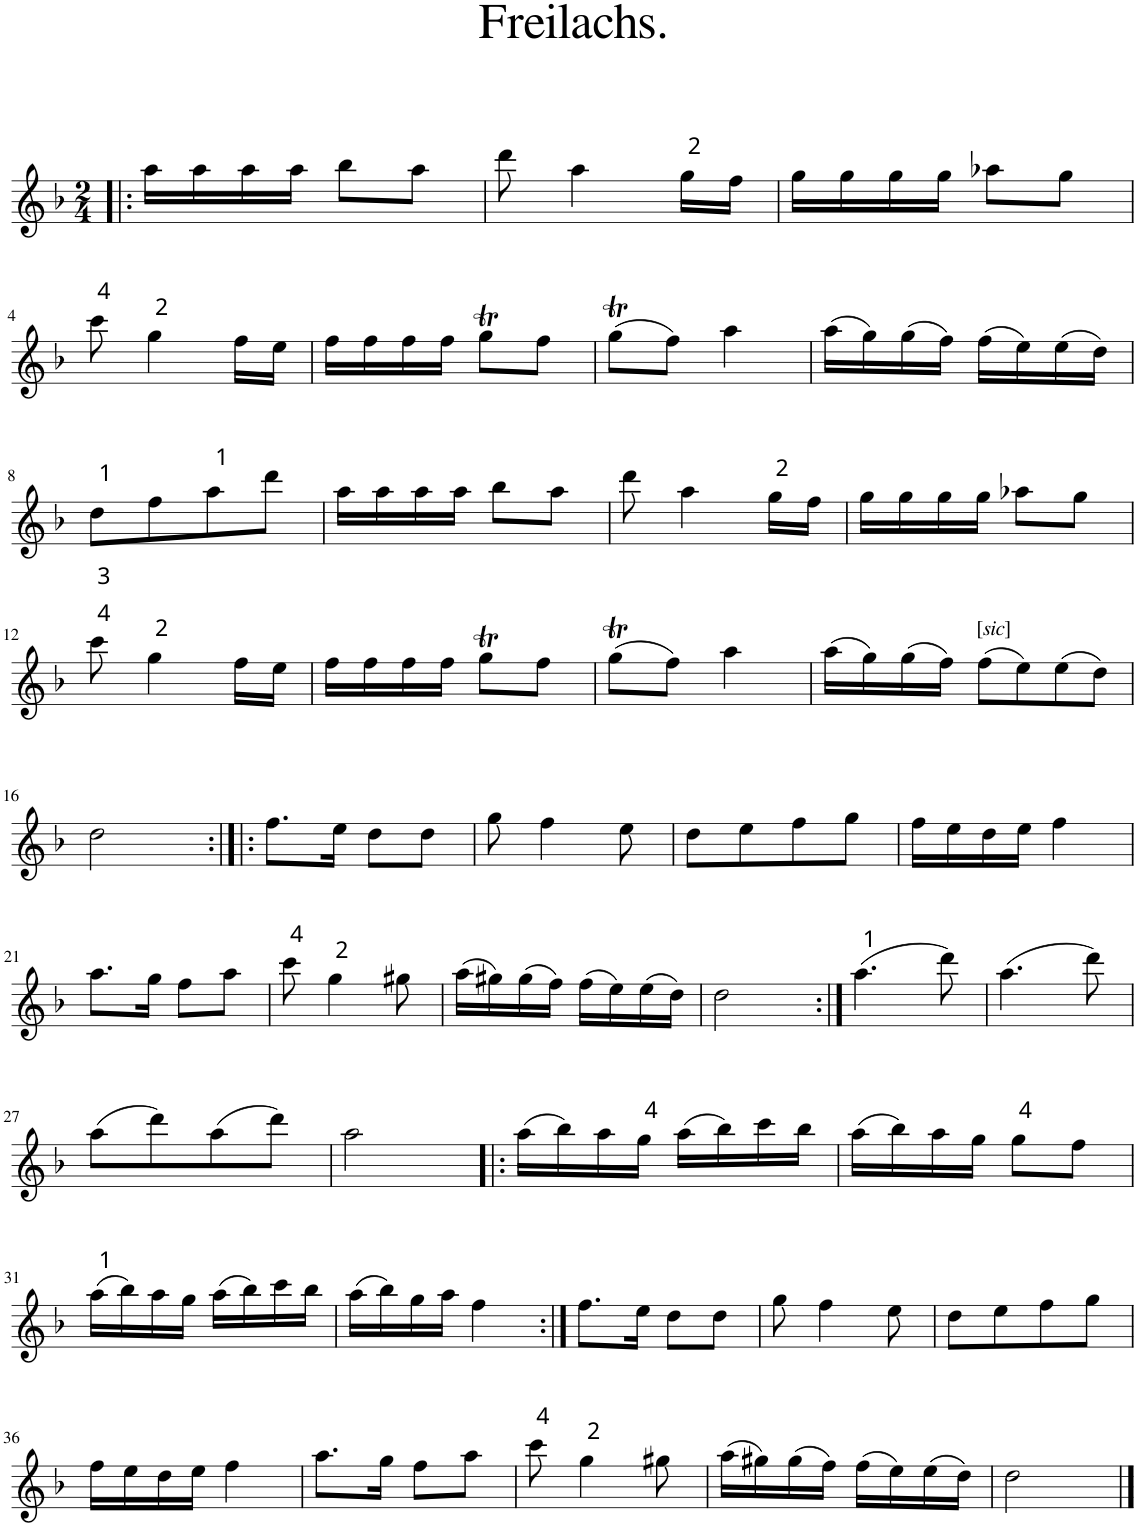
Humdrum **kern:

**kern
*part1
*staff1
*I"Piano
*I'Pno.
*clefG2
*k[b-]
*d:
*M2/4
=1!|:
16aa\LL
16aa\
16aa\
16aa\JJ
8bb-\L
8aa\J
=2
8ddd\
4aa\
16gg\LL
16ff\JJ
=3
16gg\LL
16gg\
16gg\
16gg\JJ
8aa-X\L
8gg\J
!!LO:LB:g=z
=4
8ccc\
4gg\
16ff\LL
16ee\JJ
=5
16ff\LL
16ff\
16ff\
16ff\JJ
8ggT\L
8ff\J
=6
(8ggT\L
8ff\J)
4aa\
=7
(16aa\LL
16gg\)
(16gg\
16ff\JJ)
(16ff\LL
16ee\)
(16ee\
16dd\JJ)
!!LO:LB:g=z
=8
8dd<\L
8ff\
8aa\
8ddd\J
=9
16aa\LL
16aa\
16aa\
16aa\JJ
8bb-\L
8aa\J
=10
8ddd\
4aa\
16gg\LL
16ff\JJ
=11
16gg\LL
16gg\
16gg\
16gg\JJ
8aa-X\L
8gg\J
!!LO:LB:g=z
=12
8ccc\
4gg\
16ff\LL
16ee\JJ
=13
16ff\LL
16ff\
16ff\
16ff\JJ
8ggT\L
8ff\J
=14
(8ggT\L
8ff\J)
4aa\
=15
(16aa\LL
16gg\)
(16gg\
16ff\JJ)
*Xtuplet
!LO:TX:a:t=[
!LO:TX:a:i:t=sic
!LO:TX:a:t=]
(24.ff\L
24.ee\)
(24.ee\
24.dd\J)
!!LO:LB:g=z
=16
2dd\
=17:|!|:
8.ff\L
16ee\Jk
8dd\L
8dd\J
=18
8gg\
4ff\
8ee\
=19
8dd\L
8ee\
8ff\
8gg\J
=20
16ff\LL
16ee\
16dd\
16ee\JJ
4ff\
!!LO:LB:g=z
=21
8.aa\L
16gg\Jk
8ff\L
8aa\J
=22
8ccc\
4gg\
8gg#X\
=23
(16aa\LL
16gg#X\)
(16gg#\
16ff\JJ)
(16ff\LL
16ee\)
(16ee\
16dd\JJ)
=24
2dd\
=25:|!
(4.aa\
8ddd\)
=26
(4.aa\
8ddd\)
!!LO:LB:g=z
=27
(8aa\L
8ddd\)
(8aa\
8ddd\J)
=28
2aa\
=29!|:
(16aa\LL
16bb-\)
16aa\
16gg\JJ
(16aa\LL
16bb-\)
16ccc\
16bb-\JJ
=30
(16aa\LL
16bb-\)
16aa\
16gg\JJ
8gg\L
8ff\J
!!LO:LB:g=z
=31
(16aa\LL
16bb-\)
16aa\
16gg\JJ
(16aa\LL
16bb-\)
16ccc\
16bb-\JJ
=32
(16aa\LL
16bb-\)
16gg\
16aa\JJ
4ff\
=33:|!
8.ff\L
16ee\Jk
8dd\L
8dd\J
=34
8gg\
4ff\
8ee\
=35
8dd\L
8ee\
8ff\
8gg\J
!!LO:LB:g=z
=36
16ff\LL
16ee\
16dd\
16ee\JJ
4ff\
=37
8.aa\L
16gg\Jk
8ff\L
8aa\J
=38
8ccc\
4gg\
8gg#X\
=39
(16aa\LL
16gg#X\)
(16gg#\
16ff\JJ)
(16ff\LL
16ee\)
(16ee\
16dd\JJ)
=40
2dd\
==
*-
